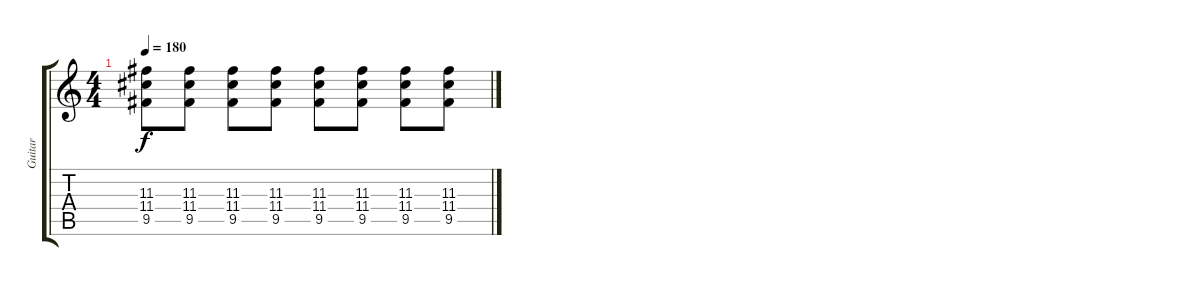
\track ("Guitar" "Guitar") {instrument electricguitarclean}
\staff {score tabs}
\tuning (E4 B3 G3 D3 A2 E2) {hide}
\ts (4 4)
\tempo 180
\clef g2
\ks c
(11.3 11.4 9.5).8{dy f} (11.3 11.4 9.5).8 (11.3 11.4 9.5).8 (11.3 11.4 9.5).8 (11.3 11.4 9.5).8 (11.3 11.4 9.5).8 (11.3 11.4 9.5).8 (11.3 11.4 9.5).8
